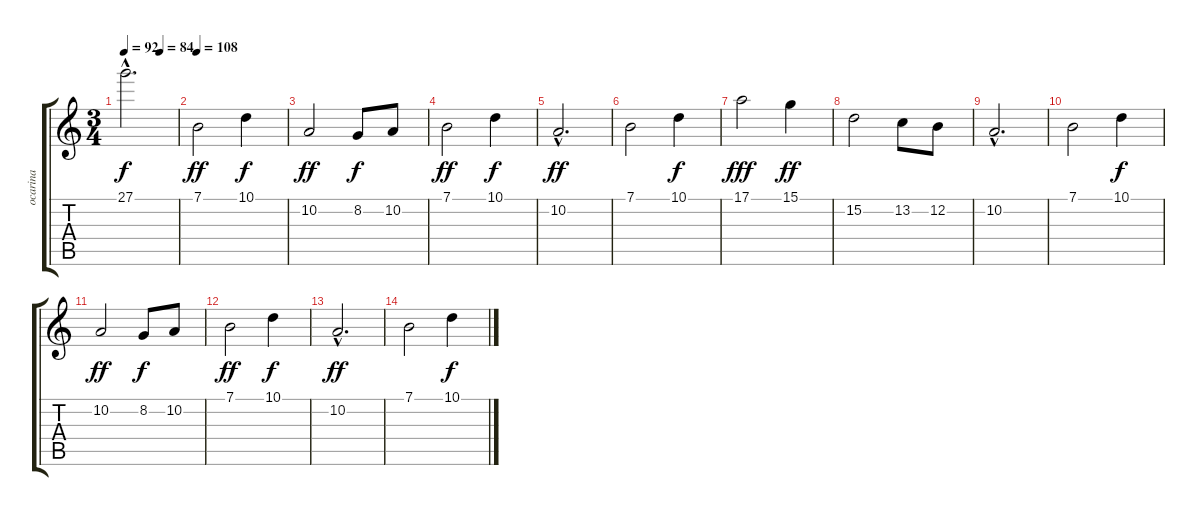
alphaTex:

\track ("ocarina" "ocarina") {instrument ocarina}
\staff {score tabs}
\tuning (E4 B3 G3 D3 A2 E2) {hide}
\ts (3 4)
\tempo 92
\tempo (84 0.6666666666666666)
\clef g2
\ks c
27.1{hac t}.2{d dy f} |
\tempo 108
7.1.2{dy ff} 10.1.4{dy f} |
10.2.2{dy ff} 8.2.8{dy f} 10.2.8 |
7.1.2{dy ff} 10.1.4{dy f} |
10.2{hac}.2{d dy ff} |
7.1.2 10.1.4{dy f volume 15} |
17.1.2{dy fff volume 14} 15.1.4{dy ff volume 13} |
15.2.2{volume 12} 13.2.8{volume 11} 12.2.8{volume 11} |
10.2{hac}.2{d volume 10} |
7.1.2{volume 8} 10.1.4{dy f volume 7} |
10.2.2{dy ff volume 6} 8.2.8{dy f volume 5} 10.2.8{volume 5} |
7.1.2{dy ff volume 4} 10.1.4{dy f volume 3} |
10.2{hac}.2{d dy ff volume 2} |
7.1.2{volume 0} 10.1.4{dy f volume 0}
